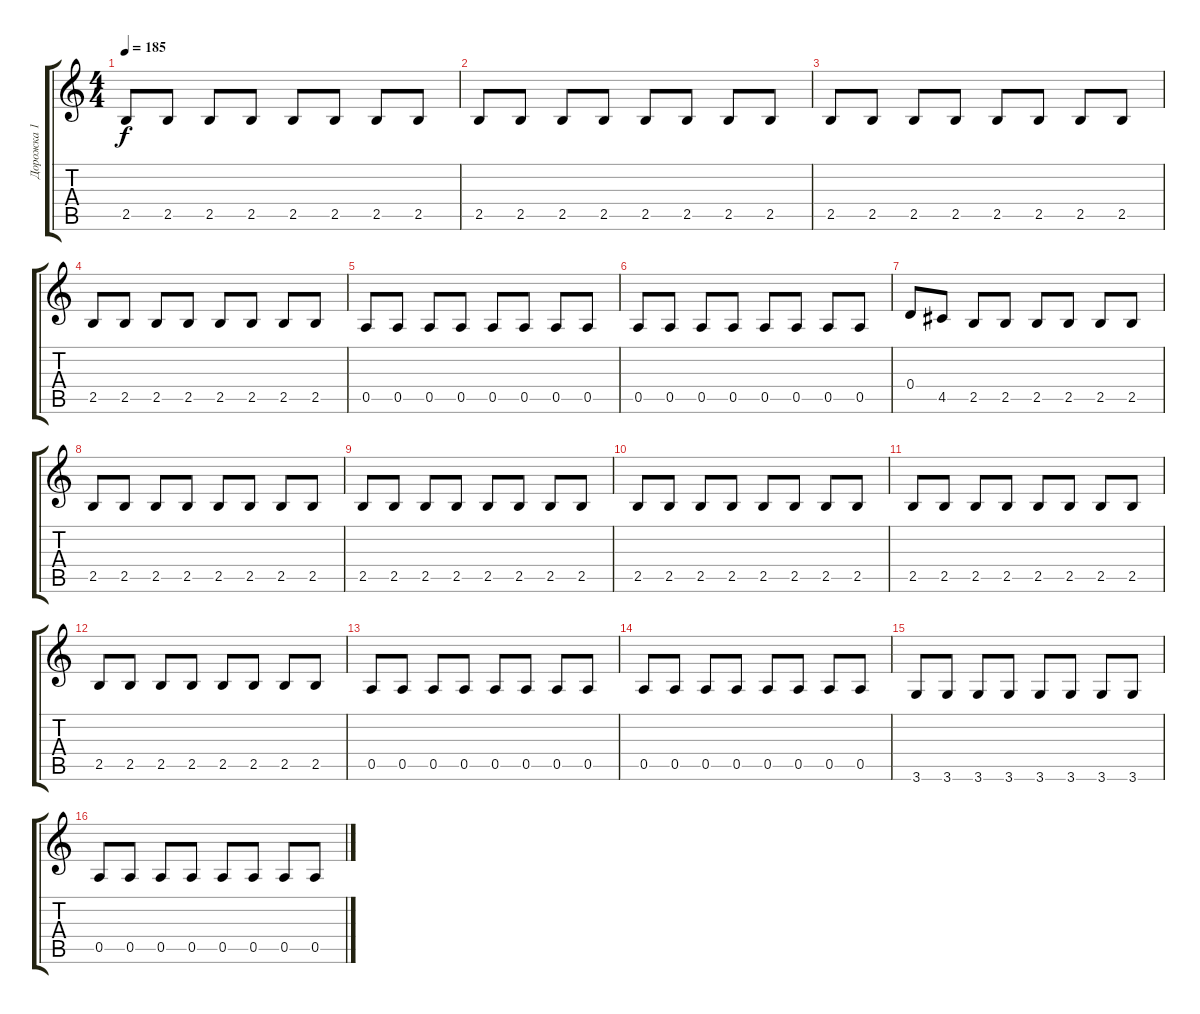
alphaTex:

\track ("Дорожка 1" "Дорожка 1") {instrument distortionguitar}
\staff {score tabs}
\tuning (E4 B3 G3 D3 A2 E2) {hide}
\ts (4 4)
\tempo 185
\clef g2
\ks c
2.5.8{dy f} 2.5.8 2.5.8 2.5.8 2.5.8 2.5.8 2.5.8 2.5.8 |
2.5.8 2.5.8 2.5.8 2.5.8 2.5.8 2.5.8 2.5.8 2.5.8 |
2.5.8 2.5.8 2.5.8 2.5.8 2.5.8 2.5.8 2.5.8 2.5.8 |
2.5.8 2.5.8 2.5.8 2.5.8 2.5.8 2.5.8 2.5.8 2.5.8 |
0.5.8 0.5.8 0.5.8 0.5.8 0.5.8 0.5.8 0.5.8 0.5.8 |
0.5.8 0.5.8 0.5.8 0.5.8 0.5.8 0.5.8 0.5.8 0.5.8 |
0.4.8 4.5.8 2.5.8 2.5.8 2.5.8 2.5.8 2.5.8 2.5.8 |
2.5.8 2.5.8 2.5.8 2.5.8 2.5.8 2.5.8 2.5.8 2.5.8 |
2.5.8 2.5.8 2.5.8 2.5.8 2.5.8 2.5.8 2.5.8 2.5.8 |
2.5.8 2.5.8 2.5.8 2.5.8 2.5.8 2.5.8 2.5.8 2.5.8 |
2.5.8 2.5.8 2.5.8 2.5.8 2.5.8 2.5.8 2.5.8 2.5.8 |
2.5.8 2.5.8 2.5.8 2.5.8 2.5.8 2.5.8 2.5.8 2.5.8 |
0.5.8 0.5.8 0.5.8 0.5.8 0.5.8 0.5.8 0.5.8 0.5.8 |
0.5.8 0.5.8 0.5.8 0.5.8 0.5.8 0.5.8 0.5.8 0.5.8 |
3.6.8 3.6.8 3.6.8 3.6.8 3.6.8 3.6.8 3.6.8 3.6.8 |
0.5.8 0.5.8 0.5.8 0.5.8 0.5.8 0.5.8 0.5.8 0.5.8
